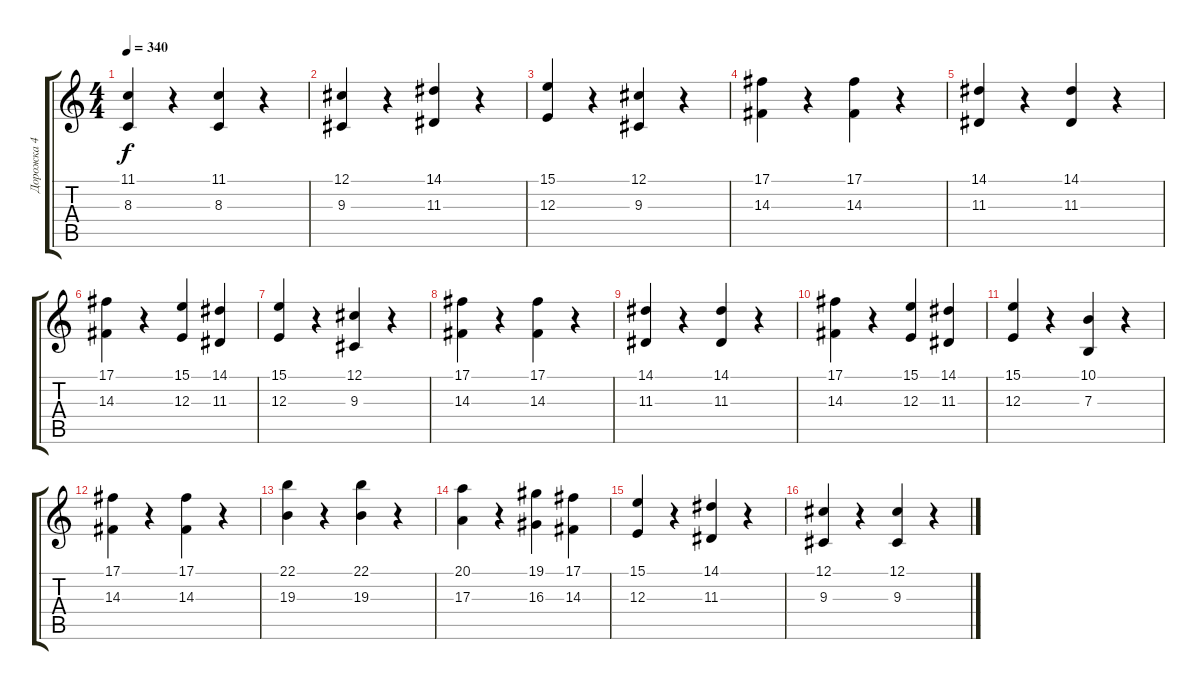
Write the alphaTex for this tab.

\track ("Дорожка 4" "Дорожка 4") {instrument tremolostrings}
\staff {score tabs}
\tuning (Db4 Ab3 E3 B2 Gb2 Db2) {hide}
\ts (4 4)
\tempo 340
\clef g2
\ks c
(11.1 8.3).4{dy f} r.4 (11.1 8.3).4 r.4 |
(12.1 9.3).4 r.4 (14.1 11.3).4 r.4 |
(15.1 12.3).4 r.4 (12.1 9.3).4 r.4 |
(17.1 14.3).4 r.4 (17.1 14.3).4 r.4 |
(14.1 11.3).4 r.4 (14.1 11.3).4 r.4 |
(17.1 14.3).4 r.4 (15.1 12.3).4 (14.1 11.3).4 |
(15.1 12.3).4 r.4 (12.1 9.3).4 r.4 |
(17.1 14.3).4 r.4 (17.1 14.3).4 r.4 |
(14.1 11.3).4 r.4 (14.1 11.3).4 r.4 |
(17.1 14.3).4 r.4 (15.1 12.3).4 (14.1 11.3).4 |
(15.1 12.3).4 r.4 (10.1 7.3).4 r.4 |
(17.1 14.3).4 r.4 (17.1 14.3).4 r.4 |
(22.1 19.3).4 r.4 (22.1 19.3).4 r.4 |
(20.1 17.3).4 r.4 (19.1 16.3).4 (17.1 14.3).4 |
(15.1 12.3).4 r.4 (14.1 11.3).4 r.4 |
(12.1 9.3).4 r.4 (12.1 9.3).4 r.4
